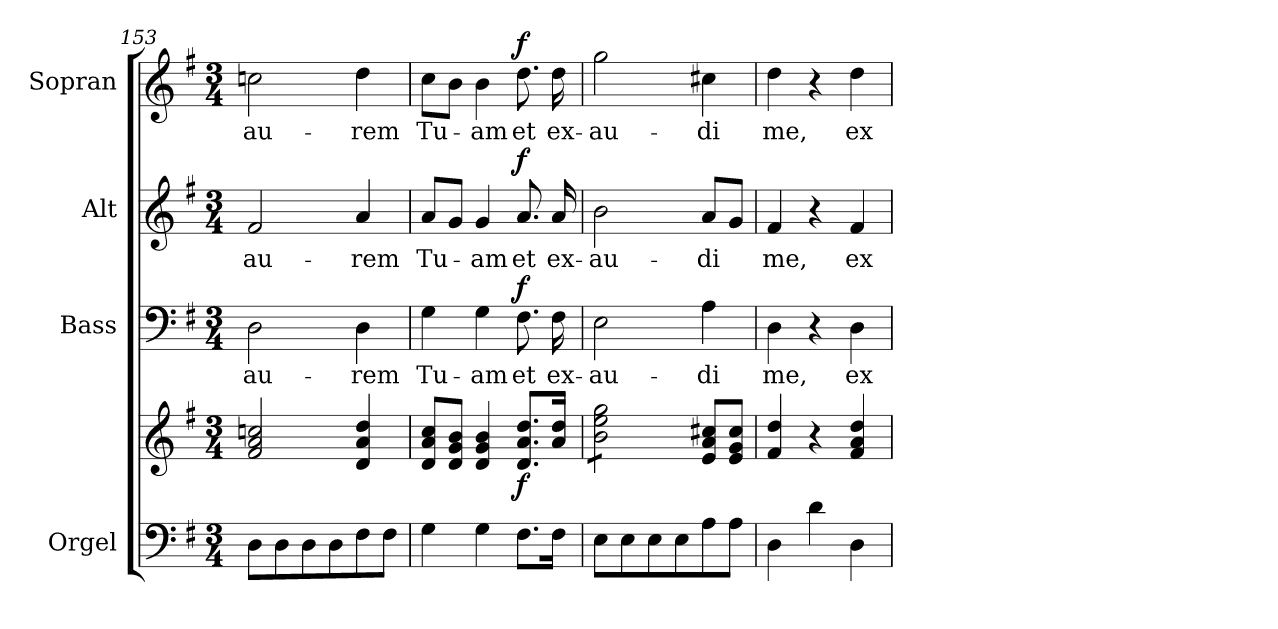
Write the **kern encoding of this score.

**kern	**kern	**dynam	**kern	**text	**dynam	**kern	**text	**dynam	**kern	**text	**dynam
*part4	*part4	*part4	*part3	*part3	*part3	*part2	*part2	*part2	*part1	*part1	*part1
*staff5	*staff4	*staff4/5	*staff3	*staff3	*staff3	*staff2	*staff2	*staff2	*staff1	*staff1	*staff1
*I"Orgel	*	*	*I"Bass	*	*	*I"Alt	*	*	*I"Sopran	*	*
*I'Org.	*	*	*I'B.	*	*	*I'A.	*	*	*I'S.	*	*
*clefF4	*clefG2	*	*clefF4	*	*	*clefG2	*	*	*clefG2	*	*
*k[f#]	*k[f#]	*	*k[f#]	*	*	*k[f#]	*	*	*k[f#]	*	*
*G:	*G:	*	*G:	*	*	*G:	*	*	*G:	*	*
*M3/4	*M3/4	*	*M3/4	*	*	*M3/4	*	*	*M3/4	*	*
=153	=153	=153	=153	=153	=153	=153	=153	=153	=153	=153	=153
!	!	!	!	!LO:LY:b	!	!	!LO:LY:b	!	!	!LO:LY:b	!
8D\L	2f#/ 2a/ 2ccn/	.	2D\	au-	.	2f#/	au-	.	2ccn\	au-	.
8D\	.	.	.	.	.	.	.	.	.	.	.
8D\	.	.	.	.	.	.	.	.	.	.	.
8D\	.	.	.	.	.	.	.	.	.	.	.
!	!	!	!	!LO:LY:b	!	!	!LO:LY:b	!	!	!LO:LY:b	!
8F#\	4d/ 4a/ 4dd/	.	4D\	-rem	.	4a/	-rem	.	4dd\	-rem	.
8F#\J	.	.	.	.	.	.	.	.	.	.	.
=154	=154	=154	=154	=154	=154	=154	=154	=154	=154	=154	=154
!	!	!	!	!LO:LY:b	!	!	!LO:LY:b	!	!	!LO:LY:b	!
4G\	8d/ 8a/ 8cc/L	.	4G\	Tu-	.	8a/L	Tu-	.	8cc\L	Tu-	.
.	8d/ 8g/ 8b/J	.	.	.	.	8g/J	.	.	8b\J	.	.
!	!	!	!	!LO:LY:b	!	!	!LO:LY:b	!	!	!LO:LY:b	!
4G\	4d/ 4g/ 4b/	.	4G\	-am	.	4g/	-am	.	4b\	-am	.
!	!	!LO:DY:b	!	!LO:LY:b	!LO:DY:a	!	!LO:LY:b	!LO:DY:a	!	!LO:LY:b	!LO:DY:a
8.F#\L	8.d/ 8.a/ 8.dd/L	f	8.F#\	et	f	8.a/	et	f	8.dd\	et	f
!	!	!	!	!LO:LY:b	!	!	!LO:LY:b	!	!	!LO:LY:b	!
16F#\Jk	16a/ 16dd/Jk	.	16F#\	ex-	.	16a/	ex-	.	16dd\	ex-	.
=155	=155	=155	=155	=155	=155	=155	=155	=155	=155	=155	=155
!	!	!	!	!LO:LY:b	!	!	!LO:LY:b	!	!	!LO:LY:b	!
*	*tremolo	*	*	*	*	*	*	*	*	*	*
8E\L	8b\ 8ee\ 8gg\L	.	2E\	-au-	.	2b\	-au-	.	2gg\	-au-	.
8E\	8b\ 8ee\ 8gg\	.	.	.	.	.	.	.	.	.	.
8E\	8b\ 8ee\ 8gg\	.	.	.	.	.	.	.	.	.	.
8E\	8b\ 8ee\ 8gg\J	.	.	.	.	.	.	.	.	.	.
*	*Xtremolo	*	*	*	*	*	*	*	*	*	*
!	!	!	!	!LO:LY:b	!	!	!LO:LY:b	!	!	!LO:LY:b	!
8A\	8e/ 8a/ 8cc#X/L	.	4A\	-di	.	8a/L	-di	.	4cc#X\	-di	.
8A\J	8e/ 8g/ 8cc#/J	.	.	.	.	8g/J	.	.	.	.	.
=156	=156	=156	=156	=156	=156	=156	=156	=156	=156	=156	=156
!	!	!	!	!LO:LY:b	!	!	!LO:LY:b	!	!	!LO:LY:b	!
4D\	4f#/ 4dd/	.	4D\	me,	.	4f#/	me,	.	4dd\	me,	.
4d\	4r	.	4r	.	.	4r	.	.	4r	.	.
!	!	!	!	!LO:LY:b	!	!	!LO:LY:b	!	!	!LO:LY:b	!
4D\	4f#/ 4a/ 4dd/	.	4D\	ex	.	4f#/	ex-	.	4dd\	ex-	.
=	=	=	=	=	=	=	=	=	=	=	=
*-	*-	*-	*-	*-	*-	*-	*-	*-	*-	*-	*-
